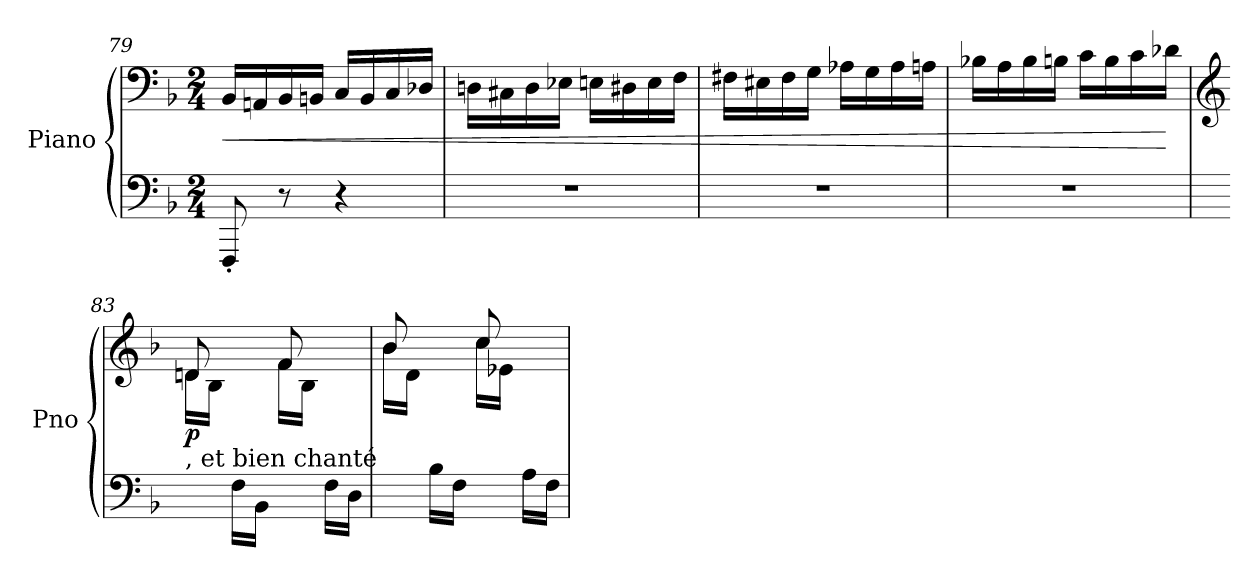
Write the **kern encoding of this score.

**kern	**kern	**dynam
*part1	*part1	*part1
*staff2	*staff1	*staff1/2
*I"Piano	*	*
*I'Pno	*	*
*clefF4	*clefF4	*
*k[b-]	*k[b-]	*
*M2/4	*M2/4	*
=79	=79	=79
!	!	!LO:HP:b
8FFF'/	16BB-/LL	<
.	16AAn/	.
8r	16BB-/	.
.	16BBn/JJ	.
4r	16C/LL	.
.	16BB/	.
.	16C/	.
.	16D-X/JJ	.
=80	=80	=80
2r	16Dn\LL	.
.	16C#X\	.
.	16D\	.
.	16E-X\JJ	.
.	16En\LL	.
.	16D#X\	.
.	16E\	.
.	16F\JJ	.
=81	=81	=81
2r	16F#X\LL	.
.	16E#X\	.
.	16F#\	.
.	16G\JJ	.
.	16A-X\LL	.
.	16G\	.
.	16A-\	.
.	16An\JJ	.
=82	=82	=82
2r	16B-X\LL	.
.	16A\	.
.	16B-\	.
.	16Bn\JJ	.
.	16c\LL	.
.	16B\	.
.	16c\	.
.	16d-X\JJ	[
!!LO:LB:g=z
=83	=83	=83
*	*clefG2	*
*	*^	*
!	!LO:TX:b:t=, et bien chanté	!	!
!	!	!	!LO:DY:b
8ryy	8dn/	16d\LL	p
.	.	16B-\JJ	.
16F\LL	8ryy	8ryy	.
16BB-\JJ	.	.	.
8ryy	8f/	16f\LL	.
.	.	16B-\JJ	.
16F\LL	8ryy	8ryy	.
16D\JJ	.	.	.
=84	=84	=84	=84
8ryy	8b-/	16b-\LL	.
.	.	16d\JJ	.
16B-\LL	8ryy	8ryy	.
16F\JJ	.	.	.
8ryy	8cc/	16cc\LL	.
.	.	16e-X\JJ	.
16A\LL	8ryy	8ryy	.
16F\JJ	.	.	.
*	*v	*v	*
=	=	=
*-	*-	*-
